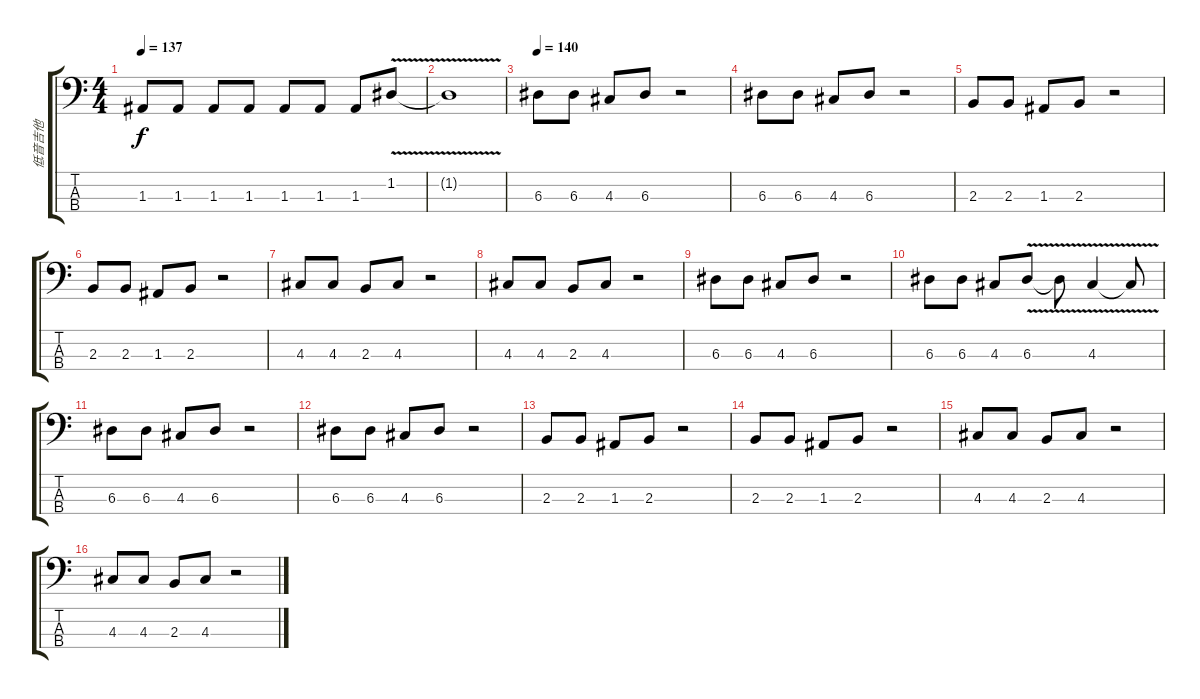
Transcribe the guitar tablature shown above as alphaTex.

\track ("低音吉他" "低音吉他") {instrument electricbassfinger}
\staff {score tabs}
\tuning (G2 D2 A1 E1) {hide}
\ts (4 4)
\tempo 137
\clef f4
\ks c
1.3.8{dy f} 1.3.8 1.3.8 1.3.8 1.3.8 1.3.8 1.3.8 1.2{v}.8 |
1.2{t}.1 |
\tempo 140
6.3.8 6.3.8 4.3.8 6.3.8 r.2 |
6.3.8 6.3.8 4.3.8 6.3.8 r.2 |
2.3.8 2.3.8 1.3.8 2.3.8 r.2 |
2.3.8 2.3.8 1.3.8 2.3.8 r.2 |
4.3.8 4.3.8 2.3.8 4.3.8 r.2 |
4.3.8 4.3.8 2.3.8 4.3.8 r.2 |
6.3.8 6.3.8 4.3.8 6.3.8 r.2 |
6.3.8 6.3.8 4.3.8 6.3{v}.8 6.3{t}.8 4.3{v}.4 4.3{t}.8 |
6.3.8 6.3.8 4.3.8 6.3.8 r.2 |
6.3.8 6.3.8 4.3.8 6.3.8 r.2 |
2.3.8 2.3.8 1.3.8 2.3.8 r.2 |
2.3.8 2.3.8 1.3.8 2.3.8 r.2 |
4.3.8 4.3.8 2.3.8 4.3.8 r.2 |
4.3.8 4.3.8 2.3.8 4.3.8 r.2
